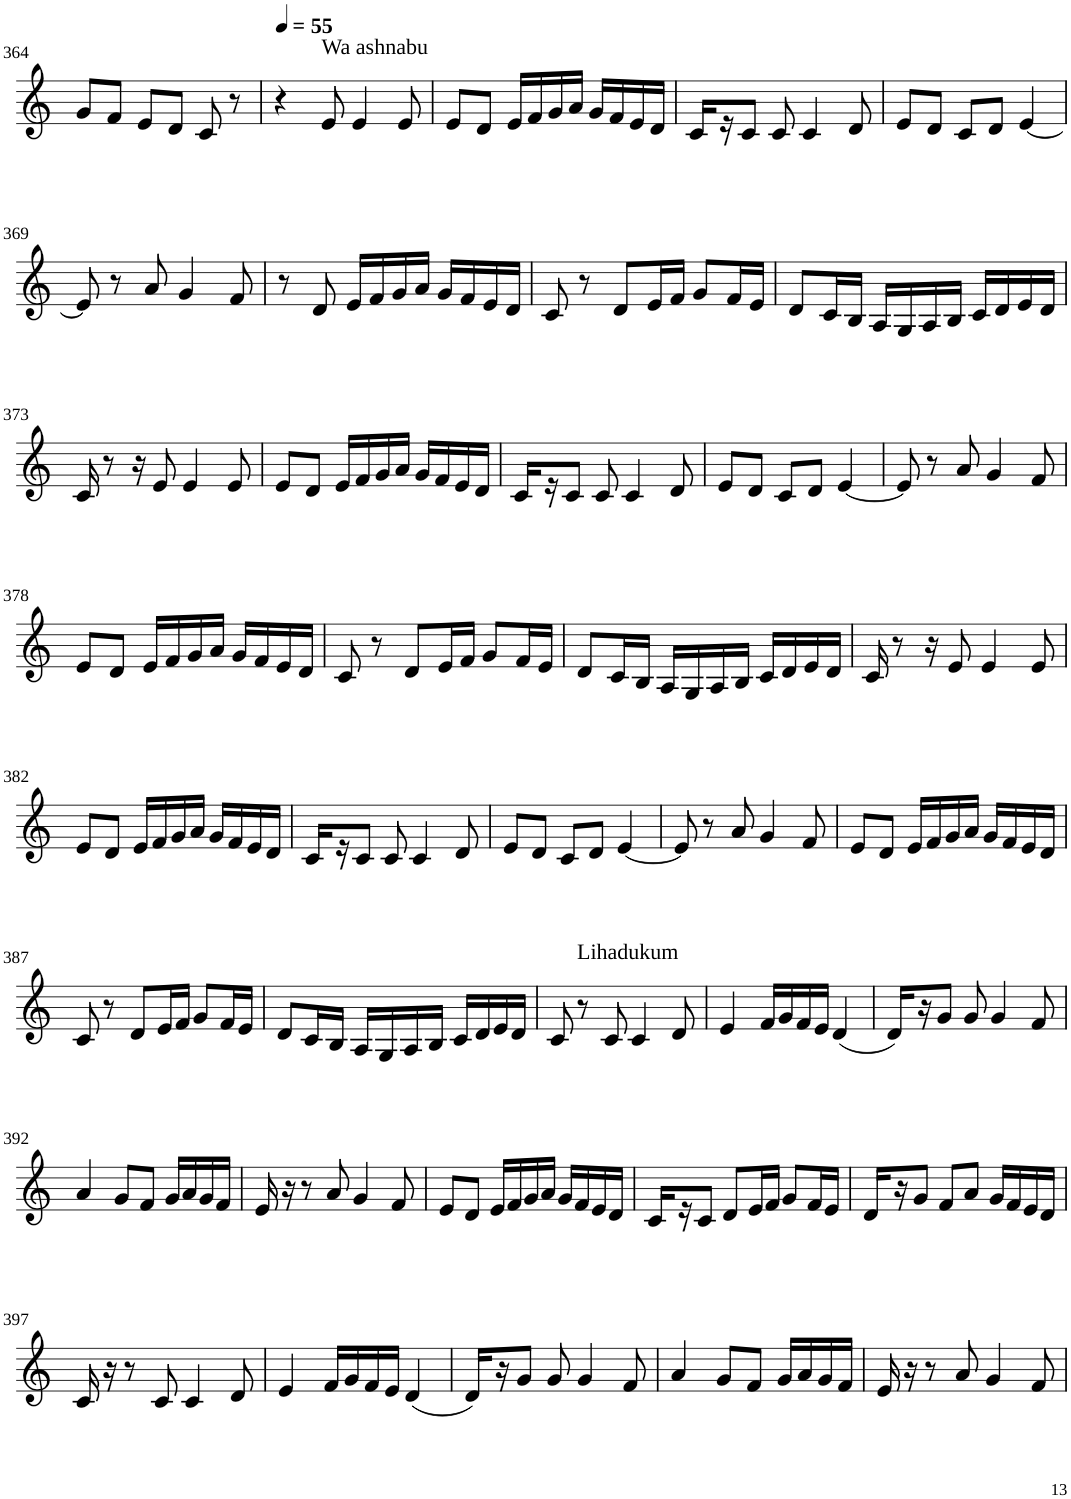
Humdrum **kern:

**kern
*part1
*staff1
*I"Violin
!!LO:PB:g=z
*clefG2
*k[]
*M3/4
=364
8g/L
8f/J
8e/L
8d/J
8c/
8r
=365
*MM55
4r
!LO:TX:a:t=Wa ashnabu
8e/
4e/
8e/
=366
8e/L
8d/J
16e/LL
16f/
16g/
16a/JJ
16g/LL
16f/
16e/
16d/JJ
=367
16c/LL
16r
8c/J
8c/
4c/
8d/
=368
8e/L
8d/J
8c/L
8d/J
[4e/
!!LO:LB:g=z
=369
8e/]
8r
8a/
4g/
8f/
=370
8r
8d/
16e/LL
16f/
16g/
16a/JJ
16g/LL
16f/
16e/
16d/JJ
=371
8c/
8r
8d/L
16e/L
16f/JJ
8g/L
16f/L
16e/JJ
=372
8d/L
16c/L
16B/JJ
16A/LL
16G/
16A/
16B/JJ
16c/LL
16d/
16e/
16d/JJ
!!LO:LB:g=z
=373
16c/
8r
16r
8e/
4e/
8e/
=374
8e/L
8d/J
16e/LL
16f/
16g/
16a/JJ
16g/LL
16f/
16e/
16d/JJ
=375
16c/LL
16r
8c/J
8c/
4c/
8d/
=376
8e/L
8d/J
8c/L
8d/J
[4e/
=377
8e/]
8r
8a/
4g/
8f/
!!LO:LB:g=z
=378
8e/L
8d/J
16e/LL
16f/
16g/
16a/JJ
16g/LL
16f/
16e/
16d/JJ
=379
8c/
8r
8d/L
16e/L
16f/JJ
8g/L
16f/L
16e/JJ
=380
8d/L
16c/L
16B/JJ
16A/LL
16G/
16A/
16B/JJ
16c/LL
16d/
16e/
16d/JJ
=381
16c/
8r
16r
8e/
4e/
8e/
!!LO:LB:g=z
=382
8e/L
8d/J
16e/LL
16f/
16g/
16a/JJ
16g/LL
16f/
16e/
16d/JJ
=383
16c/LL
16r
8c/J
8c/
4c/
8d/
=384
8e/L
8d/J
8c/L
8d/J
[4e/
=385
8e/]
8r
8a/
4g/
8f/
=386
8e/L
8d/J
16e/LL
16f/
16g/
16a/JJ
16g/LL
16f/
16e/
16d/JJ
!!LO:LB:g=z
=387
8c/
8r
8d/L
16e/L
16f/JJ
8g/L
16f/L
16e/JJ
=388
8d/L
16c/L
16B/JJ
16A/LL
16G/
16A/
16B/JJ
16c/LL
16d/
16e/
16d/JJ
=389
8c/
!LO:TX:a:t=Lihadukum
8r
8c/
4c/
8d/
=390
4e/
16f/LL
16g/
16f/
16e/JJ
(4d/
=391
16d/LL)
16r
8g/J
8g/
4g/
8f/
!!LO:LB:g=z
=392
4a/
8g/L
8f/J
16g/LL
16a/
16g/
16f/JJ
=393
16e/
16r
8r
8a/
4g/
8f/
=394
8e/L
8d/J
16e/LL
16f/
16g/
16a/JJ
16g/LL
16f/
16e/
16d/JJ
=395
16c/LL
16r
8c/J
8d/L
16e/L
16f/JJ
8g/L
16f/L
16e/JJ
=396
16d/LL
16r
8g/J
8f/L
8a/J
16g/LL
16f/
16e/
16d/JJ
!!LO:LB:g=z
=397
16c/
16r
8r
8c/
4c/
8d/
=398
4e/
16f/LL
16g/
16f/
16e/JJ
(4d/
=399
16d/LL)
16r
8g/J
8g/
4g/
8f/
=400
4a/
8g/L
8f/J
16g/LL
16a/
16g/
16f/JJ
=401
16e/
16r
8r
8a/
4g/
8f/
=
*-
